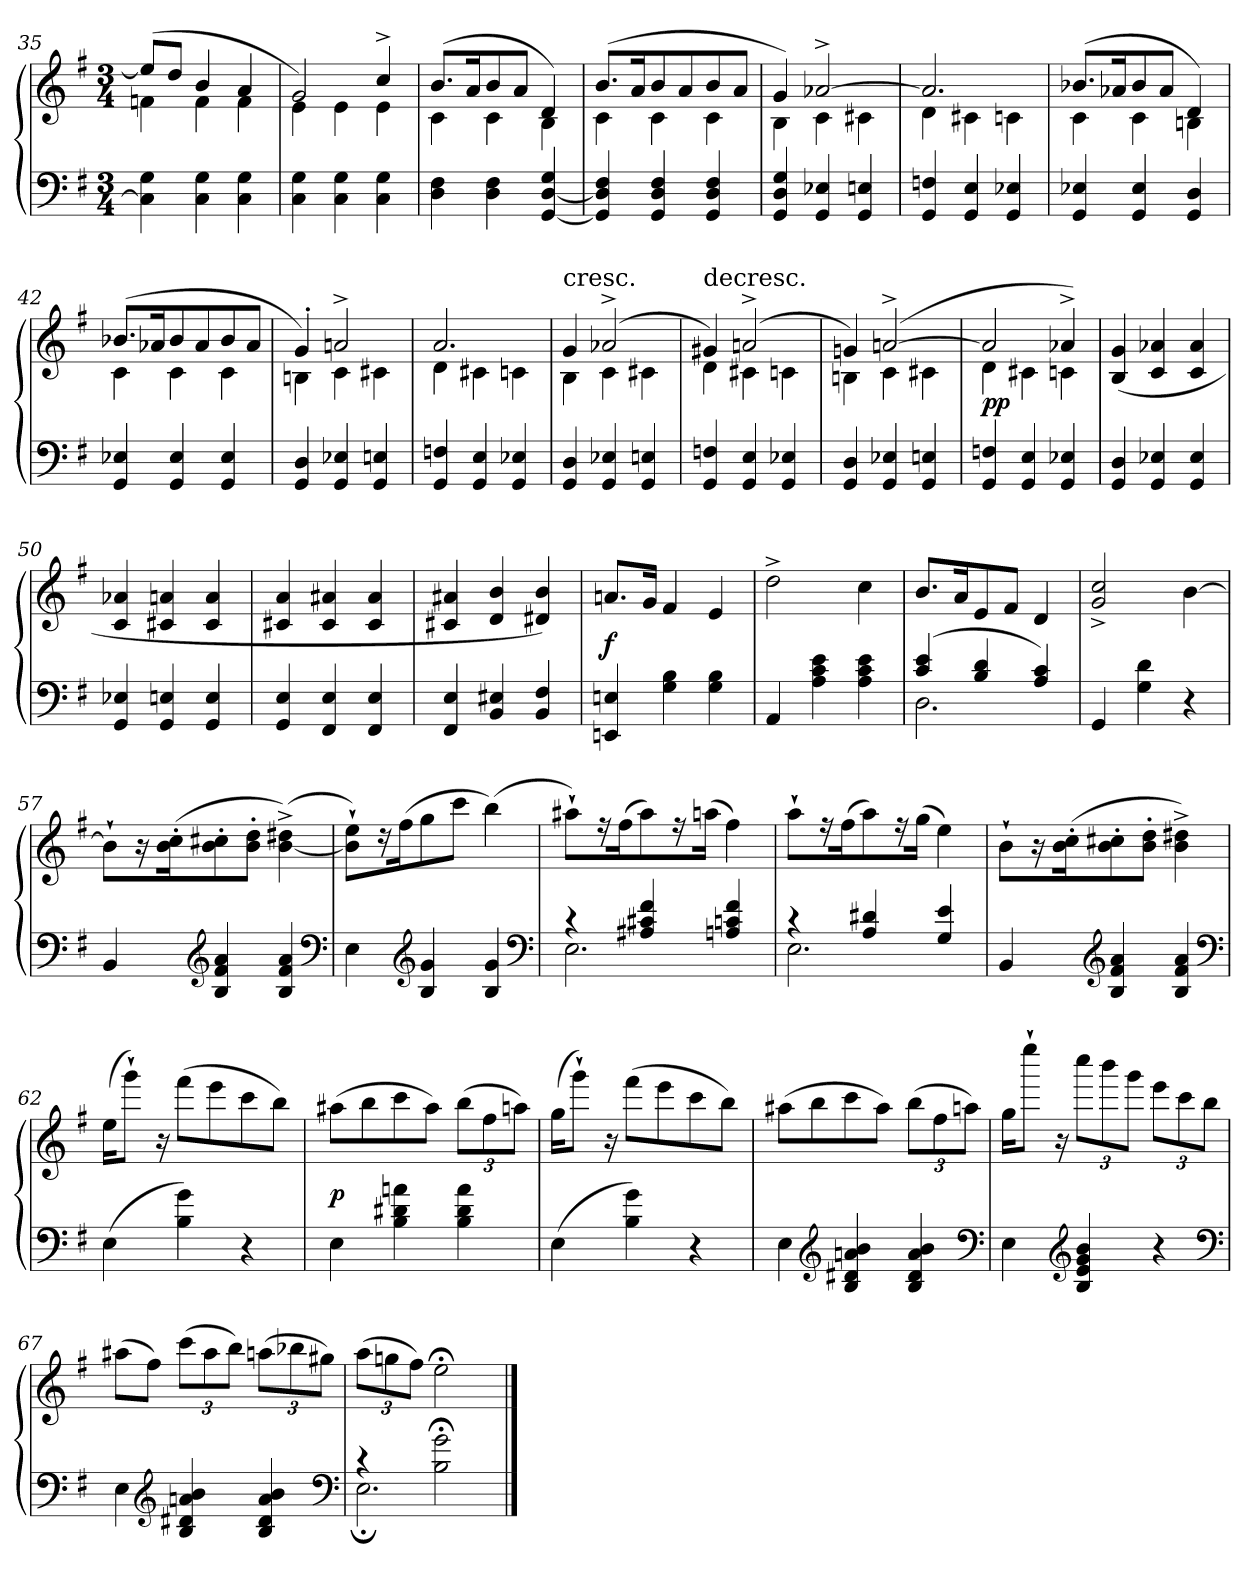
**kern	**kern	**dynam
*part1	*part1	*part1
*staff2	*staff1	*staff1/2
*clefF4	*clefG2	*
*k[f#]	*k[f#]	*
*e:	*e:	*
*M3/4	*M3/4	*
=35	=35	=35
*	*^	*
4C]\ 4G\	(8ee/L]	4fn\	.
.	8dd/J	.	.
4C\ 4G\	4b/	4f\	.
4C\ 4G\	4a/	4f\	.
=36	=36	=36	=36
4C\ 4G\	2g/)	4e\	.
4C\ 4G\	.	4e\	.
4C\ 4G\	4cc^/	4e\	.
=37	=37	=37	=37
4D\ 4F#\	(8.b/L	4c\	.
.	16a/K	.	.
4D\ 4F#\	8b/	4c\	.
.	8a/J	.	.
[4GG/ [4D/ 4G/	4d/)	4B\	.
=38	=38	=38	=38
4GG]/ 4D]/ 4F#/	(8.b/L	4c\	.
.	16a/K	.	.
4GG/ 4D/ 4F#/	8b/	4c\	.
.	8a/	.	.
4GG/ 4D/ 4F#/	8b/	4c\	.
.	8a/J	.	.
=39	=39	=39	=39
4GG/ 4D/ 4G/	4g/)	4B\	.
4GG/ 4E-X/	[2a-X^/	4c\	.
4GG/ 4En/	.	4c#X\	.
=40	=40	=40	=40
4GG/ 4Fn/	2.a-/]	4d\	.
4GG/ 4E/	.	4c#X\	.
4GG/ 4E-X/	.	4cn\	.
=41	=41	=41	=41
4GG/ 4E-X/	(8.b-X/L	4c\	.
.	16a-X/K	.	.
4GG/ 4E-/	8b-/	4c\	.
.	8a-/J	.	.
4GG/ 4D/	4d/)	4Bn\	.
=42	=42	=42	=42
4GG/ 4E-X/	(8.b-X/L	4c\	.
.	16a-X/K	.	.
4GG/ 4E-/	8b-/	4c\	.
.	8a-/	.	.
4GG/ 4E-/	8b-/	4c\	.
.	8a-/J	.	.
=43	=43	=43	=43
4GG/ 4D/	4g'/)	4Bn\	.
4GG/ 4E-X/	2an^/	4c\	.
4GG/ 4En/	.	4c#X\	.
=44	=44	=44	=44
4GG/ 4Fn/	2.a/	4d\	.
4GG/ 4E/	.	4c#X\	.
4GG/ 4E-X/	.	4cn\	.
=45	=45	=45	=45
!	!LO:TX:t=cresc.	!	!
4GG/ 4D/	4g/	4B\	.
4GG/ 4E-X/	(2a-X^/	4c\	.
4GG/ 4En/	.	4c#X\	.
=46	=46	=46	=46
!	!LO:TX:t=decresc.	!	!
4GG/ 4Fn/	4g#X/)	4d\	.
4GG/ 4E/	(2an^/	4c#X\	.
4GG/ 4E-X/	.	4cn\	.
=47	=47	=47	=47
4GG/ 4D/	4gn/)	4Bn\	.
4GG/ 4E-X/	([2an^/	4c\	.
4GG/ 4En/	.	4c#X\	.
=48	=48	=48	=48
4GG/ 4Fn/	2a/]	4d\	pp
4GG/ 4E/	.	4c#X\	.
4GG/ 4E-X/	4a-X^/)	4cn\	.
=49	=49	=49	=49
!	!LO:TX:t=cresc.	!	!
*	*v	*v	*
4GG/ 4D/	(4B/ 4g/	.
4GG/ 4E-X/	4c/ 4a-X/	.
4GG/ 4E-/	4c/ 4a-/	.
=50	=50	=50
4GG/ 4E-X/	4c/ 4a-X/	.
4GG/ 4En/	4c#X/ 4an/	.
4GG/ 4E/	4c#/ 4a/	.
=51	=51	=51
4GG/ 4E/	4c#X/ 4a/	.
4FF#/ 4E/	4c#/ 4a#X/	.
4FF#/ 4E/	4c#/ 4a#/	.
=52	=52	=52
4FF#/ 4E/	4c#X/ 4a#X/	.
4BB/ 4E#X/	4d/ 4b/	.
4BB/ 4F#/	4d#X/ 4b/)	.
=53	=53	=53
4EEn/ 4En/	8.an/L	f
.	16g/Jk	.
4G\ 4B\	4f#/	.
4G\ 4B\	4e/	.
=54	=54	=54
4AA/	2dd^\	.
4A\ 4c\ 4e\	.	.
4A\ 4c\ 4e\	4cc\	.
=55	=55	=55
*^	*	*
(4c/ 4e/	2.D\	8.b/L	.
.	.	16a/K	.
4B/ 4d/	.	8e/	.
.	.	8f#/J	.
4A/ 4c/)	.	4d/	.
*v	*v	*	*
=56	=56	=56
4GG/	2g^/ 2cc^/	.
4G\ 4d\	.	.
4r	[4b\	.
=57	=57	=57
4BB/	8b`\L]	.
.	16r	.
.	(16b'\ 16cc'\K	.
*clefG2	*	*
4B/ 4f#/ 4a/	8b'\ 8cc#X'\	.
.	8b'\ 8dd'\J	.
4B/ 4f#/ 4a/	([4b^\ 4dd#X^\)	.
*clefF4	*	*
=58	=58	=58
4E\	8b]`\ 8ee`\L)	.
.	16r	.
.	(16ff#\K	.
*clefG2	*	*
4B/ 4g/	8gg\	.
.	8ccc\J	.
4B/ 4g/	(4bb\)	.
*clefF4	*	*
=59	=59	=59
*^	*	*
4r	2.E\	8aa#X`\L)	.
.	.	16r	.
.	.	(16ff#\K	.
4A#X/ 4c#X/ 4f#/	.	8aa#\)	.
.	.	16r	.
.	.	(16aan\Jk	.
4An/ 4cn/ 4f#/	.	4ff#\)	.
=60	=60	=60	=60
4r	2.E\	8aa`\L	.
.	.	16r	.
.	.	(16ff#\K	.
4A/ 4d#X/	.	8aa\)	.
.	.	16r	.
.	.	(16gg\Jk	.
4G/ 4e/	.	4ee\)	.
*v	*v	*	*
=61	=61	=61
4BB/	8b`\L	.
.	16r	.
.	(16b'\ 16cc'\K	.
*clefG2	*	*
4B/ 4f#/ 4a/	8b'\ 8cc#X'\	.
.	8b'\ 8dd'\J	.
4B/ 4f#/ 4a/	4b^\ 4dd#X^\)	.
*clefF4	*	*
=62	=62	=62
(4E\	(16ee\KL	.
.	8ggg`\J)	.
.	16r	.
4B\ 4g\)	(8fff#\L	.
.	8eee\	.
4r	8ccc\	.
.	8bb\J)	.
=63	=63	=63
4E\	(8aa#X\L	p
.	8bb\	.
4B\ 4d#X\ 4an\	8ccc\	.
.	8aa#\J)	.
4B\ 4d#\ 4a\	(12bb\L	.
.	12ff#\	.
.	12aan\J)	.
=64	=64	=64
(4E\	(16gg\KL	.
.	8ggg`\J)	.
.	16r	.
4B\ 4g\)	(8fff#\L	.
.	8eee\	.
4r	8ccc\	.
.	8bb\J)	.
=65	=65	=65
4E\	(8aa#X\L	.
.	8bb\	.
*clefG2	*	*
4B/ 4d#X/ 4an/ 4b/	8ccc\	.
.	8aa#\J)	.
4B/ 4d#/ 4a/ 4b/	(12bb\L	.
.	12ff#\	.
.	12aan\J)	.
*clefF4	*	*
=66	=66	=66
4E\	16gg\KL	.
.	8eeee`\J	.
.	16r	.
*clefG2	*	*
4B/ 4e/ 4g/ 4b/	12cccc\L	.
.	12bbb\	.
.	12ggg\J	.
4r	12eee\L	.
.	12ccc\	.
.	12bb\J	.
*clefF4	*	*
=67	=67	=67
4E\	(8aa#X\L	.
.	8ff#\J)	.
*clefG2	*	*
4B/ 4d#X/ 4an/ 4b/	(12ccc\L	.
.	12aa#\	.
.	12bb\J)	.
4B/ 4d#/ 4a/ 4b/	(12aan\L	.
.	12bb-X\	.
.	12gg#X\J)	.
*clefF4	*	*
=68	=68	=68
*^	*	*
4r	2.E;<\	(12aa\L	.
.	.	12ggn\	.
.	.	12ff#\J)	.
2B;<\ 2g;<\	.	2ee;<\	.
*v	*v	*	*
==	==	==
*-	*-	*-
